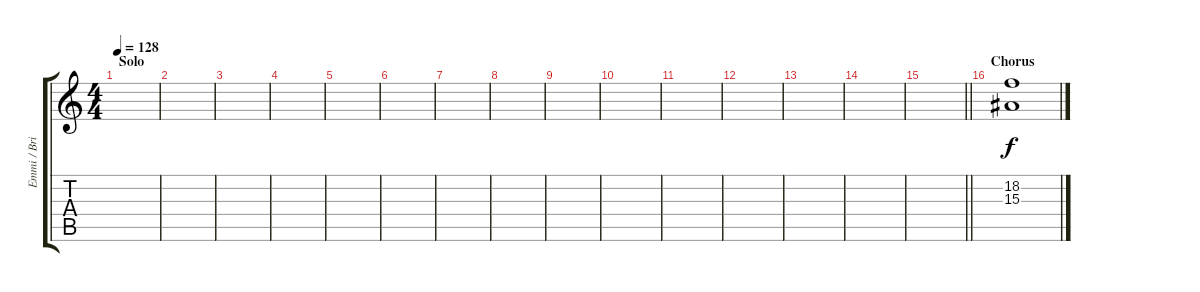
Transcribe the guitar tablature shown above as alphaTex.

\track ("Emmi / Bridge Vocals" "Emmi / Bri") {instrument stringensemble1}
\staff {score tabs}
\tuning (E4 B3 G3 D3 A2 E2) {hide}
\ts (4 4)
\section ("" "Solo")
\tempo 128
\clef g2
\ks c
|
|
|
|
|
|
|
|
|
|
|
|
|
|
\barLineRight lightlight
|
\section ("" "Chorus")
(18.2 15.3).1{volume 8 instrument stringensemble1}
